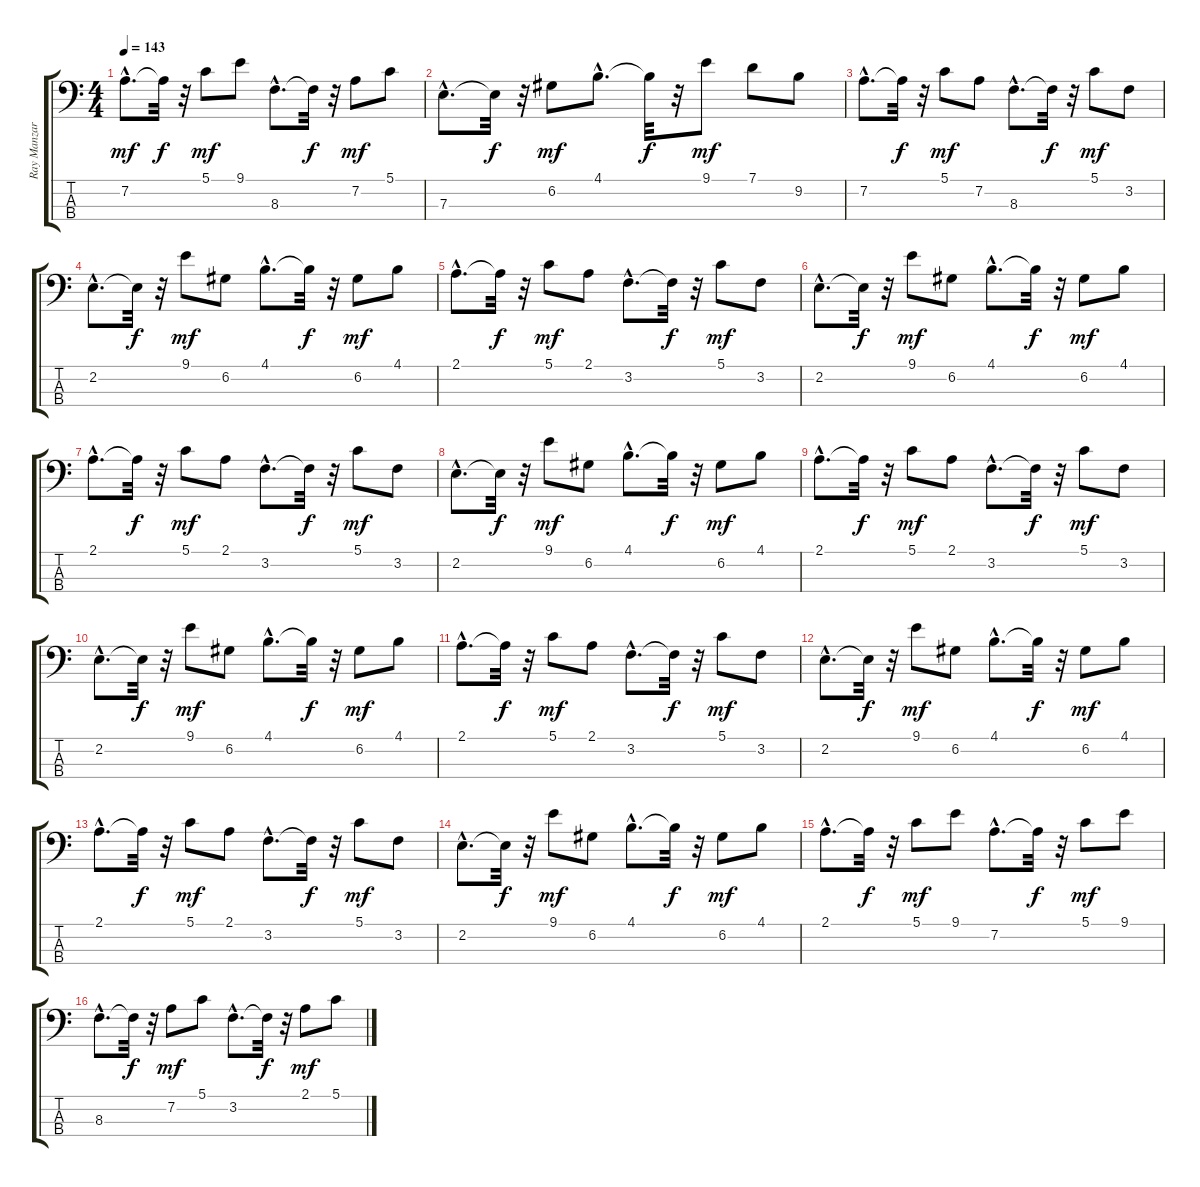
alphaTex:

\track ("Ray Manzarek (Bajo)" "Ray Manzar") {instrument acousticbass}
\staff {score tabs}
\tuning (G2 D2 A1 E1) {hide}
\ts (4 4)
\tempo 143
\clef f4
\ks c
7.2{hac}.8{d dy mf} 7.2{t}.32{dy f} r.32 5.1.8{dy mf} 9.1.8 8.3{hac}.8{d} 8.3{t}.32{dy f} r.32 7.2.8{dy mf} 5.1.8 |
7.3{hac}.8{d} 7.3{t}.32{dy f} r.32 6.2.8{dy mf} 4.1{hac}.8{d} 4.1{t}.32{dy f} r.32 9.1.8{dy mf} 7.1.8 9.2.8 |
7.2{hac}.8{d} 7.2{t}.32{dy f} r.32 5.1.8{dy mf} 7.2.8 8.3{hac}.8{d} 8.3{t}.32{dy f} r.32 5.1.8{dy mf} 3.2.8 |
2.2{hac}.8{d} 2.2{t}.32{dy f} r.32 9.1.8{dy mf} 6.2.8 4.1{hac}.8{d} 4.1{t}.32{dy f} r.32 6.2.8{dy mf} 4.1.8 |
2.1{hac}.8{d} 2.1{t}.32{dy f} r.32 5.1.8{dy mf} 2.1.8 3.2{hac}.8{d} 3.2{t}.32{dy f} r.32 5.1.8{dy mf} 3.2.8 |
2.2{hac}.8{d} 2.2{t}.32{dy f} r.32 9.1.8{dy mf} 6.2.8 4.1{hac}.8{d} 4.1{t}.32{dy f} r.32 6.2.8{dy mf} 4.1.8 |
2.1{hac}.8{d} 2.1{t}.32{dy f} r.32 5.1.8{dy mf} 2.1.8 3.2{hac}.8{d} 3.2{t}.32{dy f} r.32 5.1.8{dy mf} 3.2.8 |
2.2{hac}.8{d} 2.2{t}.32{dy f} r.32 9.1.8{dy mf} 6.2.8 4.1{hac}.8{d} 4.1{t}.32{dy f} r.32 6.2.8{dy mf} 4.1.8 |
2.1{hac}.8{d} 2.1{t}.32{dy f} r.32 5.1.8{dy mf} 2.1.8 3.2{hac}.8{d} 3.2{t}.32{dy f} r.32 5.1.8{dy mf} 3.2.8 |
2.2{hac}.8{d} 2.2{t}.32{dy f} r.32 9.1.8{dy mf} 6.2.8 4.1{hac}.8{d} 4.1{t}.32{dy f} r.32 6.2.8{dy mf} 4.1.8 |
2.1{hac}.8{d} 2.1{t}.32{dy f} r.32 5.1.8{dy mf} 2.1.8 3.2{hac}.8{d} 3.2{t}.32{dy f} r.32 5.1.8{dy mf} 3.2.8 |
2.2{hac}.8{d} 2.2{t}.32{dy f} r.32 9.1.8{dy mf} 6.2.8 4.1{hac}.8{d} 4.1{t}.32{dy f} r.32 6.2.8{dy mf} 4.1.8 |
2.1{hac}.8{d} 2.1{t}.32{dy f} r.32 5.1.8{dy mf} 2.1.8 3.2{hac}.8{d} 3.2{t}.32{dy f} r.32 5.1.8{dy mf} 3.2.8 |
2.2{hac}.8{d} 2.2{t}.32{dy f} r.32 9.1.8{dy mf} 6.2.8 4.1{hac}.8{d} 4.1{t}.32{dy f} r.32 6.2.8{dy mf} 4.1.8 |
2.1{hac}.8{d} 2.1{t}.32{dy f} r.32 5.1.8{dy mf} 9.1.8 7.2{hac}.8{d} 7.2{t}.32{dy f} r.32 5.1.8{dy mf} 9.1.8 |
8.3{hac}.8{d} 8.3{t}.32{dy f} r.32 7.2.8{dy mf} 5.1.8 3.2{hac}.8{d} 3.2{t}.32{dy f} r.32 2.1.8{dy mf} 5.1.8
